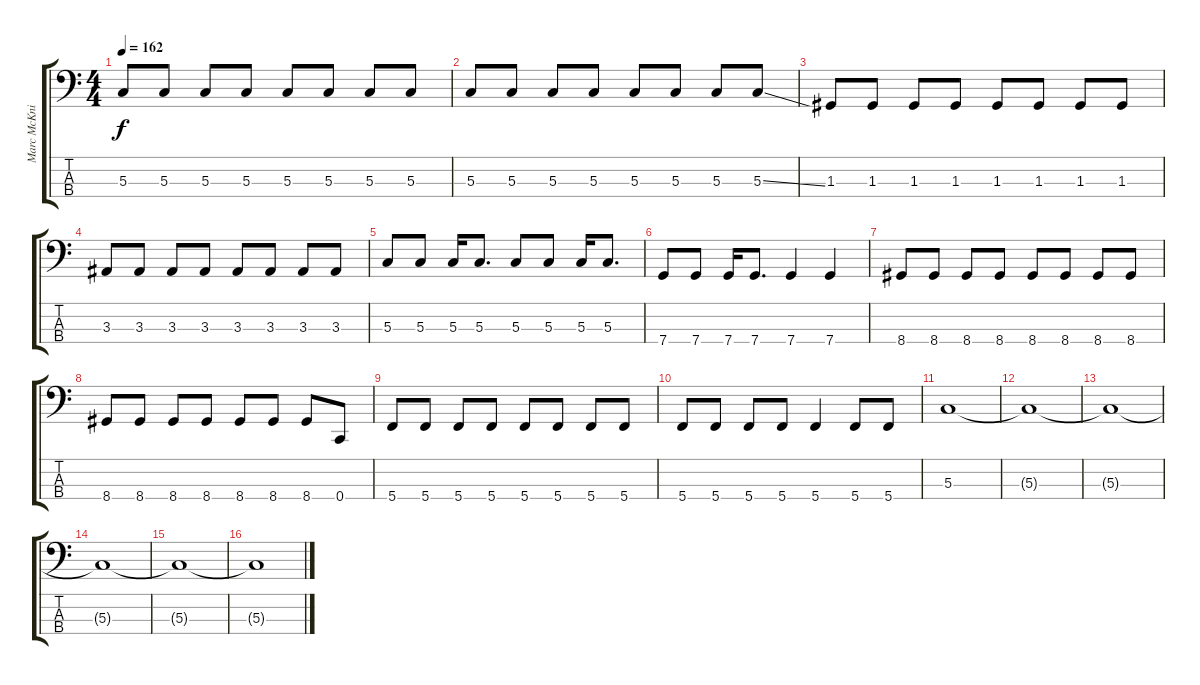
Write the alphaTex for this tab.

\track ("Marc McKnight" "Marc McKni") {instrument electricbasspick}
\staff {score tabs}
\tuning (F2 C2 G1 C1) {hide}
\ts (4 4)
\tempo 162
\clef f4
\ks c
5.3.8{dy f} 5.3.8 5.3.8 5.3.8 5.3.8 5.3.8 5.3.8 5.3.8 |
5.3.8 5.3.8 5.3.8 5.3.8 5.3.8 5.3.8 5.3.8 5.3{ss}.8 |
1.3.8 1.3.8 1.3.8 1.3.8 1.3.8 1.3.8 1.3.8 1.3.8 |
3.3.8 3.3.8 3.3.8 3.3.8 3.3.8 3.3.8 3.3.8 3.3.8 |
5.3.8 5.3.8 5.3.16 5.3.8{d} 5.3.8 5.3.8 5.3.16 5.3.8{d} |
7.4.8 7.4.8 7.4.16 7.4.8{d} 7.4.4 7.4.4 |
8.4.8 8.4.8 8.4.8 8.4.8 8.4.8 8.4.8 8.4.8 8.4.8 |
8.4.8 8.4.8 8.4.8 8.4.8 8.4.8 8.4.8 8.4.8 0.4.8 |
5.4.8 5.4.8 5.4.8 5.4.8 5.4.8 5.4.8 5.4.8 5.4.8 |
5.4.8 5.4.8 5.4.8 5.4.8 5.4.4 5.4.8 5.4.8 |
5.3.1 |
5.3{t}.1 |
5.3{t}.1 |
5.3{t}.1 |
5.3{t}.1 |
5.3{t}.1
